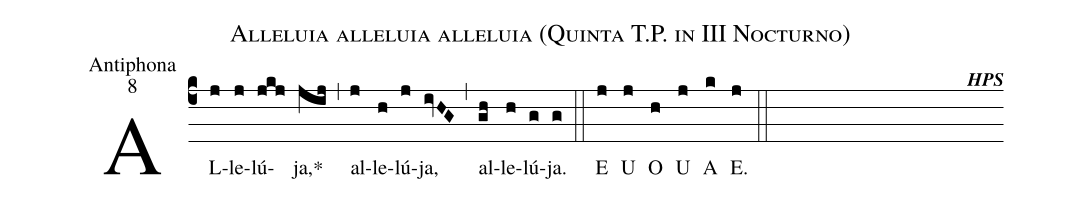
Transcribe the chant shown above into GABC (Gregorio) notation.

name:Alleluia alleluia alleluia (Quinta T.P. in III Nocturno);
office-part:Antiphona;
mode:8;
commentary:{\bfseries HPS};
%%
(c4) AL(j)le(j)lú(jkj)ja,<sp>*</sp>(jij) (,)
al(j)le(h)lú(j)ja,(ivHG) (,) al(gh)le(h)lú(g)ja.(g)
<eu> (::) E(j) U(j) O(h) U(j) A(k) E.(j)  </eu> (::)
